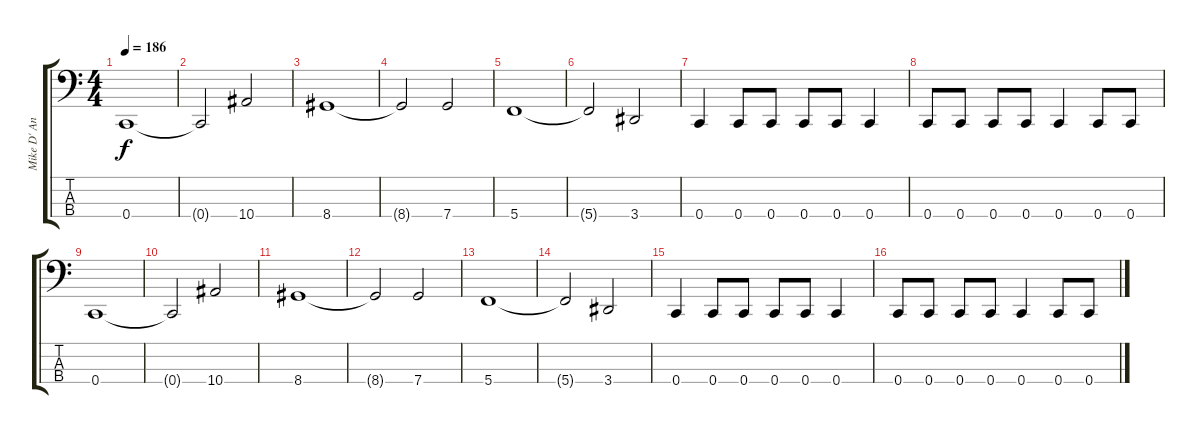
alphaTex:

\track ("Mike D' Antonio" "Mike D' An") {instrument electricbasspick}
\staff {score tabs}
\tuning (F2 C2 G1 C1) {hide}
\ts (4 4)
\tempo 186
\clef f4
\ks c
0.4.1{dy f} |
0.4{t}.2 10.4.2 |
8.4.1 |
8.4{t}.2 7.4.2 |
5.4.1 |
5.4{t}.2 3.4.2 |
0.4.4 0.4.8 0.4.8 0.4.8 0.4.8 0.4.4 |
0.4.8 0.4.8 0.4.8 0.4.8 0.4.4 0.4.8 0.4.8 |
0.4.1 |
0.4{t}.2 10.4.2 |
8.4.1 |
8.4{t}.2 7.4.2 |
5.4.1 |
5.4{t}.2 3.4.2 |
0.4.4 0.4.8 0.4.8 0.4.8 0.4.8 0.4.4 |
0.4.8 0.4.8 0.4.8 0.4.8 0.4.4 0.4.8 0.4.8
